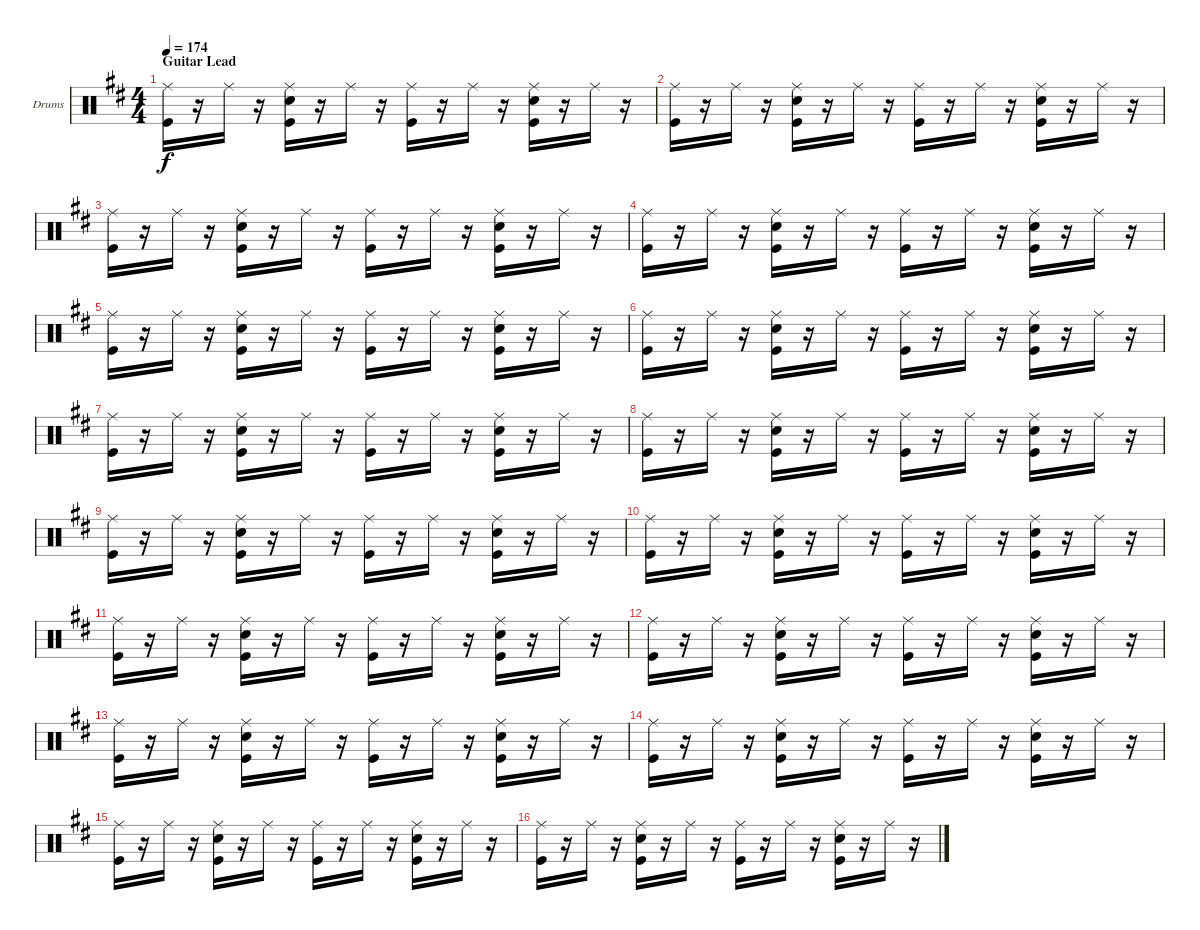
\bracketExtendMode groupsimilarinstruments
\firstSystemTrackNameOrientation horizontal
\otherSystemsTrackNameOrientation horizontal
\track ("Drumkit" "Drums") {instrument percussion}
\staff {score}
\articulation defaults
\ts (4 4)
\section ("" "Guitar Lead")
\tempo 174
\clef neutral
\scale
0.333333
\ks d
("Kick (hit)" "Ride (middle)").16{dy f} r.16 "Ride (middle)".16 r.16 ("Kick (hit)" "Snare (hit) 2" "Ride (middle)").16 r.16 "Ride (middle)".16 r.16 ("Kick (hit)" "Ride (middle)").16 r.16 "Ride (middle)".16 r.16 ("Kick (hit)" "Snare (hit) 2" "Ride (middle)").16 r.16 "Ride (middle)".16 r.16 |
\scale
0.333333 ("Kick (hit)" "Ride (middle)").16 r.16 "Ride (middle)".16 r.16 ("Kick (hit)" "Snare (hit) 2" "Ride (middle)").16 r.16 "Ride (middle)".16 r.16 ("Kick (hit)" "Ride (middle)").16 r.16 "Ride (middle)".16 r.16 ("Kick (hit)" "Snare (hit) 2" "Ride (middle)").16 r.16 "Ride (middle)".16 r.16 |
\scale
0.333333 ("Kick (hit)" "Ride (middle)").16 r.16 "Ride (middle)".16 r.16 ("Kick (hit)" "Snare (hit) 2" "Ride (middle)").16 r.16 "Ride (middle)".16 r.16 ("Kick (hit)" "Ride (middle)").16 r.16 "Ride (middle)".16 r.16 ("Kick (hit)" "Snare (hit) 2" "Ride (middle)").16 r.16 "Ride (middle)".16 r.16 |
\scale
0.333333 ("Kick (hit)" "Ride (middle)").16 r.16 "Ride (middle)".16 r.16 ("Kick (hit)" "Snare (hit) 2" "Ride (middle)").16 r.16 "Ride (middle)".16 r.16 ("Kick (hit)" "Ride (middle)").16 r.16 "Ride (middle)".16 r.16 ("Kick (hit)" "Snare (hit) 2" "Ride (middle)").16 r.16 "Ride (middle)".16 r.16 |
\scale
0.333333 ("Kick (hit)" "Ride (middle)").16 r.16 "Ride (middle)".16 r.16 ("Kick (hit)" "Snare (hit) 2" "Ride (middle)").16 r.16 "Ride (middle)".16 r.16 ("Kick (hit)" "Ride (middle)").16 r.16 "Ride (middle)".16 r.16 ("Kick (hit)" "Snare (hit) 2" "Ride (middle)").16 r.16 "Ride (middle)".16 r.16 |
\scale
0.333333 ("Kick (hit)" "Ride (middle)").16 r.16 "Ride (middle)".16 r.16 ("Kick (hit)" "Snare (hit) 2" "Ride (middle)").16 r.16 "Ride (middle)".16 r.16 ("Kick (hit)" "Ride (middle)").16 r.16 "Ride (middle)".16 r.16 ("Kick (hit)" "Snare (hit) 2" "Ride (middle)").16 r.16 "Ride (middle)".16 r.16 |
\scale
0.333333 ("Kick (hit)" "Ride (middle)").16 r.16 "Ride (middle)".16 r.16 ("Kick (hit)" "Snare (hit) 2" "Ride (middle)").16 r.16 "Ride (middle)".16 r.16 ("Kick (hit)" "Ride (middle)").16 r.16 "Ride (middle)".16 r.16 ("Kick (hit)" "Snare (hit) 2" "Ride (middle)").16 r.16 "Ride (middle)".16 r.16 |
\scale
0.333333 ("Kick (hit)" "Ride (middle)").16 r.16 "Ride (middle)".16 r.16 ("Kick (hit)" "Snare (hit) 2" "Ride (middle)").16 r.16 "Ride (middle)".16 r.16 ("Kick (hit)" "Ride (middle)").16 r.16 "Ride (middle)".16 r.16 ("Kick (hit)" "Snare (hit) 2" "Ride (middle)").16 r.16 "Ride (middle)".16 r.16 |
\scale
0.333333 ("Kick (hit)" "Ride (middle)").16 r.16 "Ride (middle)".16 r.16 ("Kick (hit)" "Snare (hit) 2" "Ride (middle)").16 r.16 "Ride (middle)".16 r.16 ("Kick (hit)" "Ride (middle)").16 r.16 "Ride (middle)".16 r.16 ("Kick (hit)" "Snare (hit) 2" "Ride (middle)").16 r.16 "Ride (middle)".16 r.16 |
\scale
0.333333 ("Kick (hit)" "Ride (middle)").16 r.16 "Ride (middle)".16 r.16 ("Kick (hit)" "Snare (hit) 2" "Ride (middle)").16 r.16 "Ride (middle)".16 r.16 ("Kick (hit)" "Ride (middle)").16 r.16 "Ride (middle)".16 r.16 ("Kick (hit)" "Snare (hit) 2" "Ride (middle)").16 r.16 "Ride (middle)".16 r.16 |
\scale
0.333333 ("Kick (hit)" "Ride (middle)").16 r.16 "Ride (middle)".16 r.16 ("Kick (hit)" "Snare (hit) 2" "Ride (middle)").16 r.16 "Ride (middle)".16 r.16 ("Kick (hit)" "Ride (middle)").16 r.16 "Ride (middle)".16 r.16 ("Kick (hit)" "Snare (hit) 2" "Ride (middle)").16 r.16 "Ride (middle)".16 r.16 |
\scale
0.333333 ("Kick (hit)" "Ride (middle)").16 r.16 "Ride (middle)".16 r.16 ("Kick (hit)" "Snare (hit) 2" "Ride (middle)").16 r.16 "Ride (middle)".16 r.16 ("Kick (hit)" "Ride (middle)").16 r.16 "Ride (middle)".16 r.16 ("Kick (hit)" "Snare (hit) 2" "Ride (middle)").16 r.16 "Ride (middle)".16 r.16 |
\scale
0.333333 ("Kick (hit)" "Ride (middle)").16 r.16 "Ride (middle)".16 r.16 ("Kick (hit)" "Snare (hit) 2" "Ride (middle)").16 r.16 "Ride (middle)".16 r.16 ("Kick (hit)" "Ride (middle)").16 r.16 "Ride (middle)".16 r.16 ("Kick (hit)" "Snare (hit) 2" "Ride (middle)").16 r.16 "Ride (middle)".16 r.16 |
\scale
0.333333 ("Kick (hit)" "Ride (middle)").16 r.16 "Ride (middle)".16 r.16 ("Kick (hit)" "Snare (hit) 2" "Ride (middle)").16 r.16 "Ride (middle)".16 r.16 ("Kick (hit)" "Ride (middle)").16 r.16 "Ride (middle)".16 r.16 ("Kick (hit)" "Snare (hit) 2" "Ride (middle)").16 r.16 "Ride (middle)".16 r.16 |
\scale
0.333333 ("Kick (hit)" "Ride (middle)").16 r.16 "Ride (middle)".16 r.16 ("Kick (hit)" "Snare (hit) 2" "Ride (middle)").16 r.16 "Ride (middle)".16 r.16 ("Kick (hit)" "Ride (middle)").16 r.16 "Ride (middle)".16 r.16 ("Kick (hit)" "Snare (hit) 2" "Ride (middle)").16 r.16 "Ride (middle)".16 r.16 |
\scale
0.333333 ("Kick (hit)" "Ride (middle)").16 r.16 "Ride (middle)".16 r.16 ("Kick (hit)" "Snare (hit) 2" "Ride (middle)").16 r.16 "Ride (middle)".16 r.16 ("Kick (hit)" "Ride (middle)").16 r.16 "Ride (middle)".16 r.16 ("Kick (hit)" "Snare (hit) 2" "Ride (middle)").16 r.16 "Ride (middle)".16 r.16
